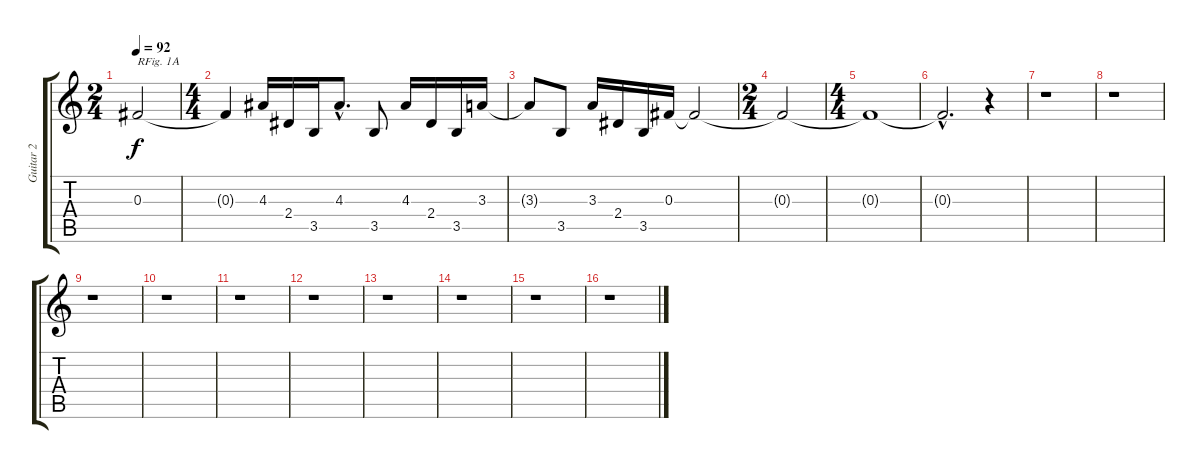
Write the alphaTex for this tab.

\track ("Guitar 2" "Guitar 2") {instrument electricguitarclean}
\staff {score tabs}
\tuning (Eb4 Bb3 Gb3 Db3 Ab2 Eb2) {hide}
\ts (2 4)
\tempo 92
\clef g2
\ks c
0.3{t}.2{txt "RFig. 1A" dy f} |
\ts (4 4)
0.3{t}.4 4.3.16 2.4.16 3.5.16 4.3{hac}.8{d} 3.5.8 4.3.16 2.4.16 3.5.16 3.3.16 |
3.3{t}.8 3.5.8 3.3.16 2.4.16 3.5.16 0.3.16 0.3{t}.2 |
\ts (2 4)
0.3{t}.2 |
\ts (4 4)
0.3{t}.1 |
0.3{hac t}.2{d} r.4 |
r.1 |
r.1 |
r.1 |
r.1 |
r.1 |
r.1 |
r.1 |
r.1 |
r.1 |
r.1
